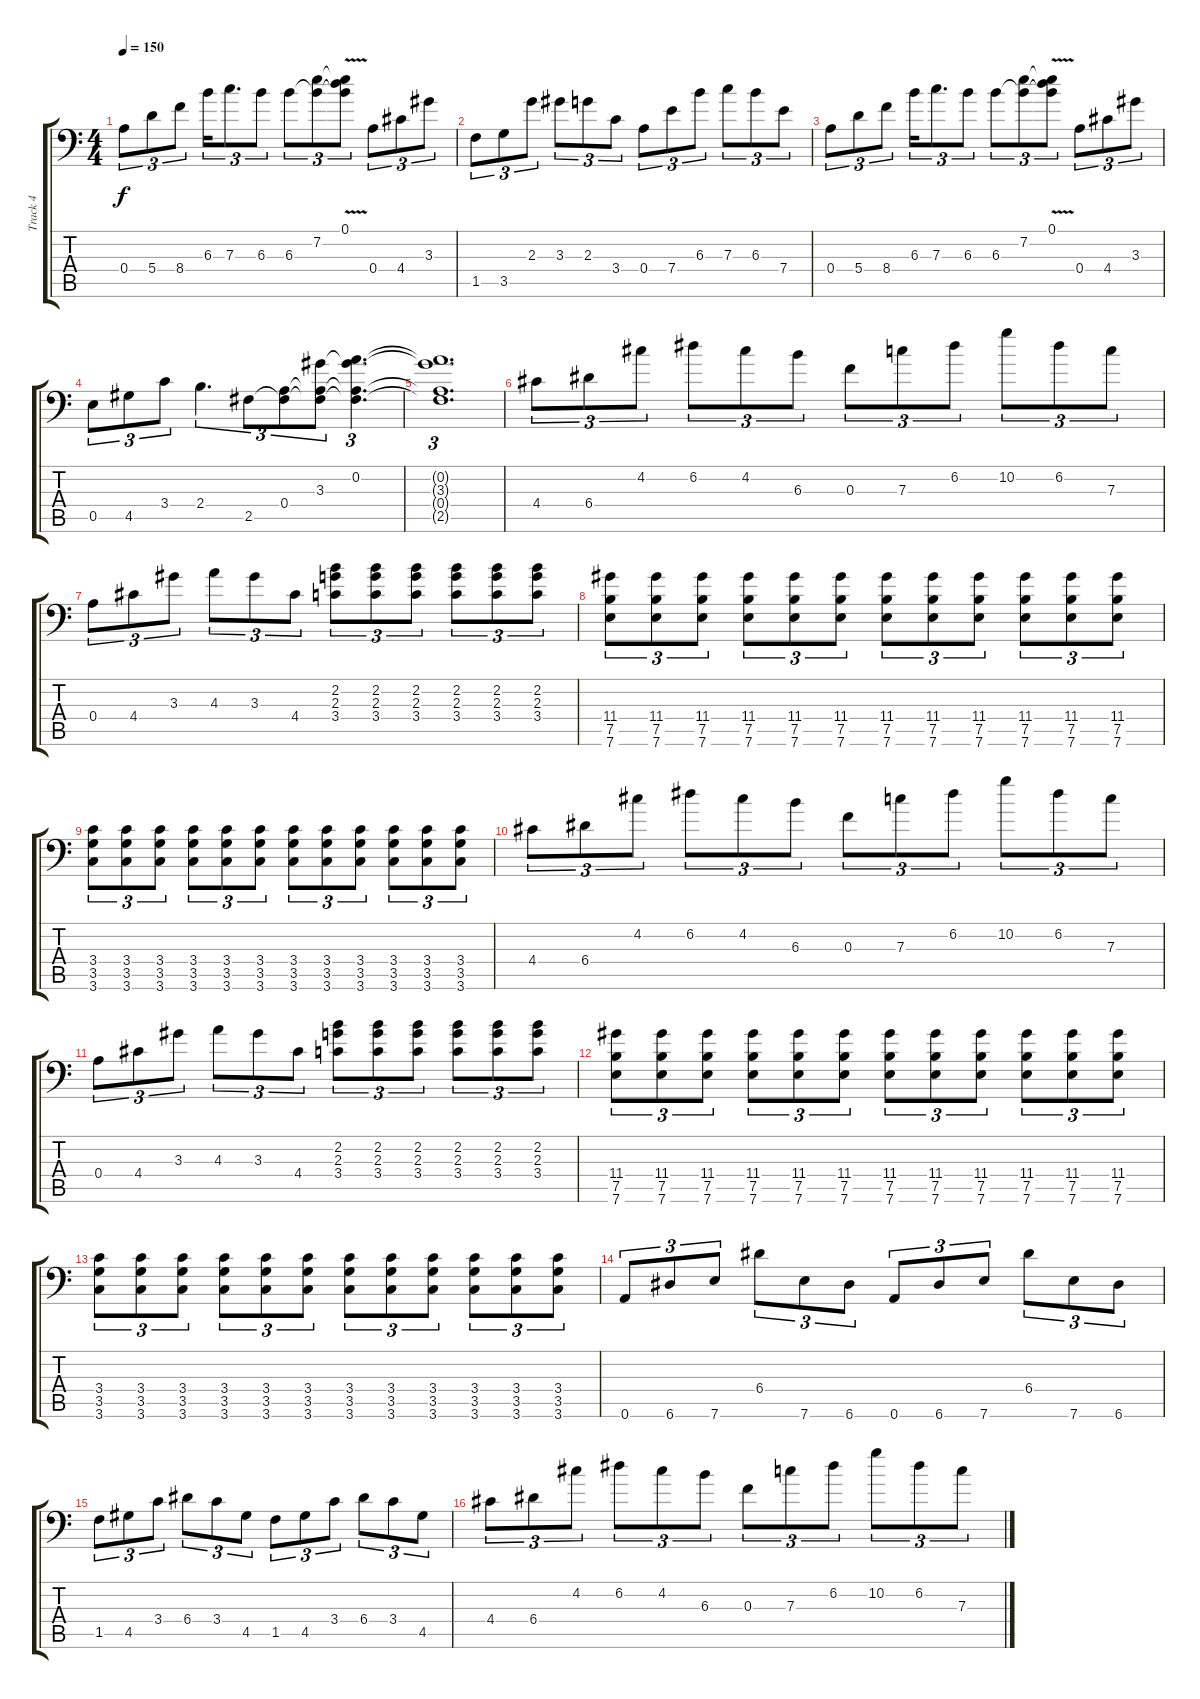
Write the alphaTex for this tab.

\track ("Track 4" "Track 4") {instrument distortionguitar}
\staff {score tabs}
\tuning (D4 A3 F3 A2 E2 A1) {hide}
\ts (4 4)
\tempo 150
\clef f4
\ks c
0.4.8{tu (3 2) dy f} 5.4.8{tu (3 2)} 8.4.8{tu (3 2)} 6.3.16{tu (3 2)} 7.3.8{d tu (3 2)} 6.3.8{tu (3 2)} 6.3.8{tu (3 2)} (7.2 6.3{t}).8{tu (3 2)} (0.1 7.2{t} 6.3{v t}).8{tu (3 2)} 0.4.8{tu (3 2)} 4.4.8{tu (3 2)} 3.3.8{tu (3 2)} |
1.5.8{tu (3 2)} 3.5.8{tu (3 2)} 2.3.8{tu (3 2)} 3.3.8{tu (3 2)} 2.3.8{tu (3 2)} 3.4.8{tu (3 2)} 0.4.8{tu (3 2)} 7.4.8{tu (3 2)} 6.3.8{tu (3 2)} 7.3.8{tu (3 2)} 6.3.8{tu (3 2)} 7.4.8{tu (3 2)} |
0.4.8{tu (3 2)} 5.4.8{tu (3 2)} 8.4.8{tu (3 2)} 6.3.16{tu (3 2)} 7.3.8{d tu (3 2)} 6.3.8{tu (3 2)} 6.3.8{tu (3 2)} (7.2 6.3{t}).8{tu (3 2)} (0.1 7.2{t} 6.3{v t}).8{tu (3 2)} 0.4.8{tu (3 2)} 4.4.8{tu (3 2)} 3.3.8{tu (3 2)} |
0.5.8{tu (3 2)} 4.5.8{tu (3 2)} 3.4.8{tu (3 2)} 2.4.4{d tu (3 2)} 2.5.8{tu (3 2)} (0.4 2.5{t}).8{tu (3 2)} (3.3 0.4{t} 2.5{t}).8{tu (3 2)} (0.2 3.3{t} 0.4{t} 2.5{t}).4{d tu (3 2)} |
(0.2{t} 3.3{t} 0.4{t} 2.5{t}).1{d tu (3 2)} |
4.4.8{tu (3 2)} 6.4.8{tu (3 2)} 4.2.8{tu (3 2)} 6.2.8{tu (3 2)} 4.2.8{tu (3 2)} 6.3.8{tu (3 2)} 0.3.8{tu (3 2)} 7.3.8{tu (3 2)} 6.2.8{tu (3 2)} 10.2.8{tu (3 2)} 6.2.8{tu (3 2)} 7.3.8{tu (3 2)} |
0.4.8{tu (3 2)} 4.4.8{tu (3 2)} 3.3.8{tu (3 2)} 4.3.8{tu (3 2)} 3.3.8{tu (3 2)} 4.4.8{tu (3 2)} (2.2 2.3 3.4).8{tu (3 2)} (2.2 2.3 3.4).8{tu (3 2)} (2.2 2.3 3.4).8{tu (3 2)} (2.2 2.3 3.4).8{tu (3 2)} (2.2 2.3 3.4).8{tu (3 2)} (2.2 2.3 3.4).8{tu (3 2)} |
(11.4 7.5 7.6).8{tu (3 2)} (11.4 7.5 7.6).8{tu (3 2)} (11.4 7.5 7.6).8{tu (3 2)} (11.4 7.5 7.6).8{tu (3 2)} (11.4 7.5 7.6).8{tu (3 2)} (11.4 7.5 7.6).8{tu (3 2)} (11.4 7.5 7.6).8{tu (3 2)} (11.4 7.5 7.6).8{tu (3 2)} (11.4 7.5 7.6).8{tu (3 2)} (11.4 7.5 7.6).8{tu (3 2)} (11.4 7.5 7.6).8{tu (3 2)} (11.4 7.5 7.6).8{tu (3 2)} |
(3.4 3.5 3.6).8{tu (3 2)} (3.4 3.5 3.6).8{tu (3 2)} (3.4 3.5 3.6).8{tu (3 2)} (3.4 3.5 3.6).8{tu (3 2)} (3.4 3.5 3.6).8{tu (3 2)} (3.4 3.5 3.6).8{tu (3 2)} (3.4 3.5 3.6).8{tu (3 2)} (3.4 3.5 3.6).8{tu (3 2)} (3.4 3.5 3.6).8{tu (3 2)} (3.4 3.5 3.6).8{tu (3 2)} (3.4 3.5 3.6).8{tu (3 2)} (3.4 3.5 3.6).8{tu (3 2)} |
4.4.8{tu (3 2)} 6.4.8{tu (3 2)} 4.2.8{tu (3 2)} 6.2.8{tu (3 2)} 4.2.8{tu (3 2)} 6.3.8{tu (3 2)} 0.3.8{tu (3 2)} 7.3.8{tu (3 2)} 6.2.8{tu (3 2)} 10.2.8{tu (3 2)} 6.2.8{tu (3 2)} 7.3.8{tu (3 2)} |
0.4.8{tu (3 2)} 4.4.8{tu (3 2)} 3.3.8{tu (3 2)} 4.3.8{tu (3 2)} 3.3.8{tu (3 2)} 4.4.8{tu (3 2)} (2.2 2.3 3.4).8{tu (3 2)} (2.2 2.3 3.4).8{tu (3 2)} (2.2 2.3 3.4).8{tu (3 2)} (2.2 2.3 3.4).8{tu (3 2)} (2.2 2.3 3.4).8{tu (3 2)} (2.2 2.3 3.4).8{tu (3 2)} |
(11.4 7.5 7.6).8{tu (3 2)} (11.4 7.5 7.6).8{tu (3 2)} (11.4 7.5 7.6).8{tu (3 2)} (11.4 7.5 7.6).8{tu (3 2)} (11.4 7.5 7.6).8{tu (3 2)} (11.4 7.5 7.6).8{tu (3 2)} (11.4 7.5 7.6).8{tu (3 2)} (11.4 7.5 7.6).8{tu (3 2)} (11.4 7.5 7.6).8{tu (3 2)} (11.4 7.5 7.6).8{tu (3 2)} (11.4 7.5 7.6).8{tu (3 2)} (11.4 7.5 7.6).8{tu (3 2)} |
(3.4 3.5 3.6).8{tu (3 2)} (3.4 3.5 3.6).8{tu (3 2)} (3.4 3.5 3.6).8{tu (3 2)} (3.4 3.5 3.6).8{tu (3 2)} (3.4 3.5 3.6).8{tu (3 2)} (3.4 3.5 3.6).8{tu (3 2)} (3.4 3.5 3.6).8{tu (3 2)} (3.4 3.5 3.6).8{tu (3 2)} (3.4 3.5 3.6).8{tu (3 2)} (3.4 3.5 3.6).8{tu (3 2)} (3.4 3.5 3.6).8{tu (3 2)} (3.4 3.5 3.6).8{tu (3 2)} |
0.6.8{tu (3 2)} 6.6.8{tu (3 2)} 7.6.8{tu (3 2)} 6.4.8{tu (3 2)} 7.6.8{tu (3 2)} 6.6.8{tu (3 2)} 0.6.8{tu (3 2)} 6.6.8{tu (3 2)} 7.6.8{tu (3 2)} 6.4.8{tu (3 2)} 7.6.8{tu (3 2)} 6.6.8{tu (3 2)} |
1.5.8{tu (3 2)} 4.5.8{tu (3 2)} 3.4.8{tu (3 2)} 6.4.8{tu (3 2)} 3.4.8{tu (3 2)} 4.5.8{tu (3 2)} 1.5.8{tu (3 2)} 4.5.8{tu (3 2)} 3.4.8{tu (3 2)} 6.4.8{tu (3 2)} 3.4.8{tu (3 2)} 4.5.8{tu (3 2)} |
4.4.8{tu (3 2)} 6.4.8{tu (3 2)} 4.2.8{tu (3 2)} 6.2.8{tu (3 2)} 4.2.8{tu (3 2)} 6.3.8{tu (3 2)} 0.3.8{tu (3 2)} 7.3.8{tu (3 2)} 6.2.8{tu (3 2)} 10.2.8{tu (3 2)} 6.2.8{tu (3 2)} 7.3.8{tu (3 2)}
